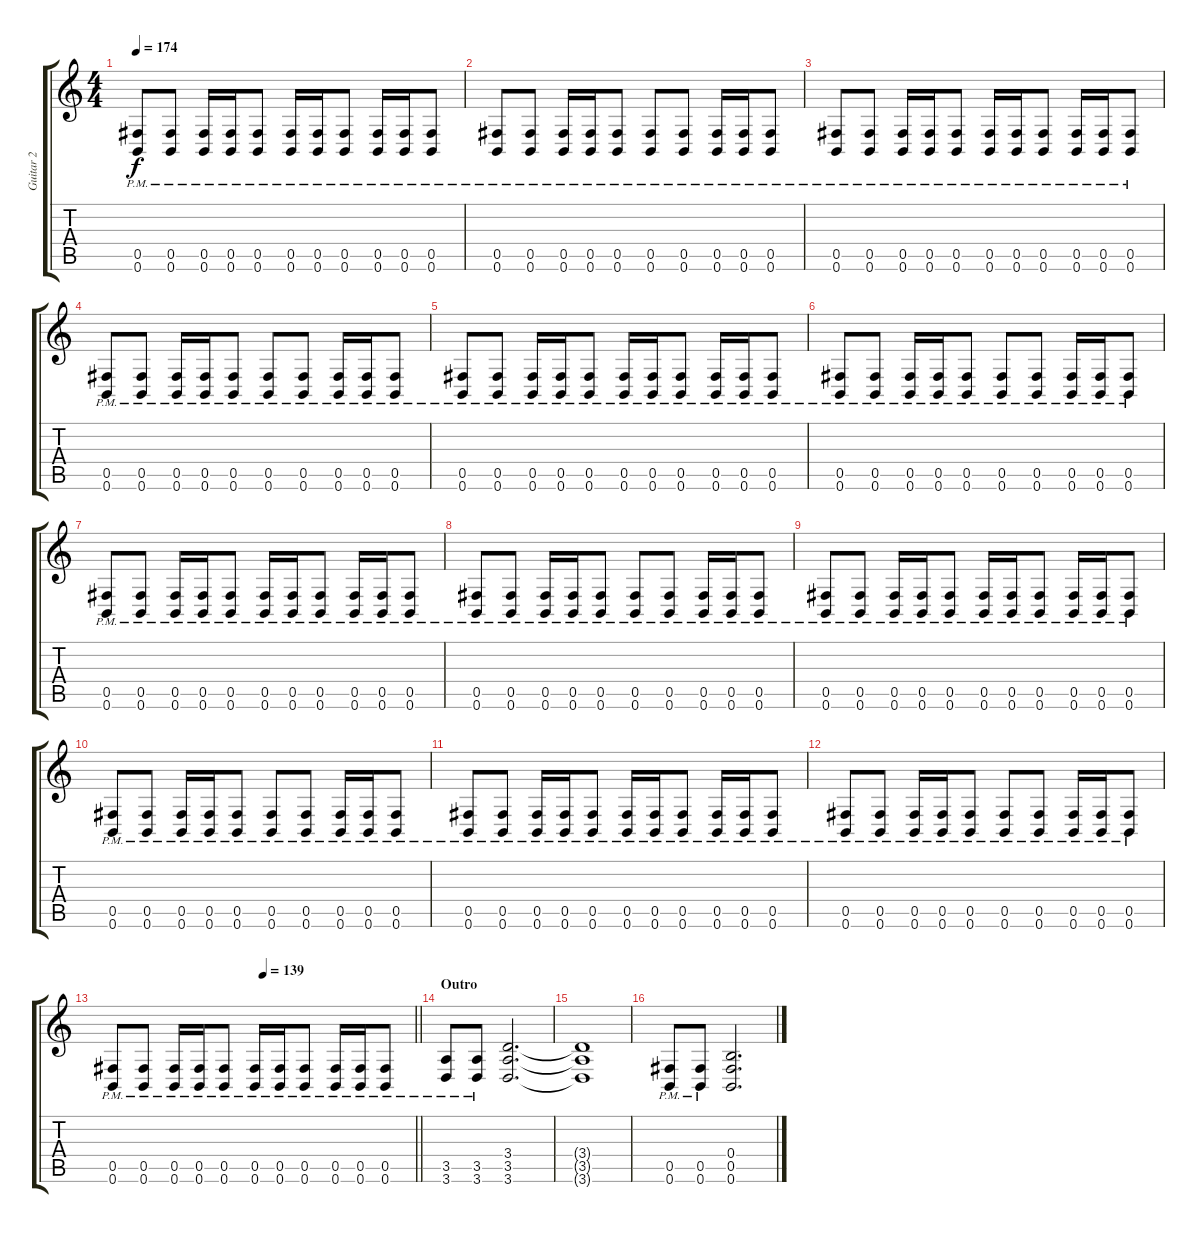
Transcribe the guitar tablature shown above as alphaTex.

\track ("Guitar 2" "Guitar 2") {instrument distortionguitar}
\staff {score tabs}
\tuning (Db4 Ab3 E3 B2 Gb2 B1) {hide}
\ts (4 4)
\tempo 174
\clef g2
\ks c
(0.5{pm} 0.6{pm}).8{dy f} (0.5{pm} 0.6{pm}).8 (0.5{pm} 0.6{pm}).16 (0.5{pm} 0.6{pm}).16 (0.5{pm} 0.6{pm}).8 (0.5{pm} 0.6{pm}).16 (0.5{pm} 0.6{pm}).16 (0.5{pm} 0.6{pm}).8 (0.5{pm} 0.6{pm}).16 (0.5{pm} 0.6{pm}).16 (0.5{pm} 0.6{pm}).8 |
(0.5{pm} 0.6{pm}).8 (0.5{pm} 0.6{pm}).8 (0.5{pm} 0.6{pm}).16 (0.5{pm} 0.6{pm}).16 (0.5{pm} 0.6{pm}).8 (0.5{pm} 0.6{pm}).8 (0.5{pm} 0.6{pm}).8 (0.5{pm} 0.6{pm}).16 (0.5{pm} 0.6{pm}).16 (0.5{pm} 0.6{pm}).8 |
(0.5{pm} 0.6{pm}).8 (0.5{pm} 0.6{pm}).8 (0.5{pm} 0.6{pm}).16 (0.5{pm} 0.6{pm}).16 (0.5{pm} 0.6{pm}).8 (0.5{pm} 0.6{pm}).16 (0.5{pm} 0.6{pm}).16 (0.5{pm} 0.6{pm}).8 (0.5{pm} 0.6{pm}).16 (0.5{pm} 0.6{pm}).16 (0.5{pm} 0.6{pm}).8 |
(0.5{pm} 0.6{pm}).8 (0.5{pm} 0.6{pm}).8 (0.5{pm} 0.6{pm}).16 (0.5{pm} 0.6{pm}).16 (0.5{pm} 0.6{pm}).8 (0.5{pm} 0.6{pm}).8 (0.5{pm} 0.6{pm}).8 (0.5{pm} 0.6{pm}).16 (0.5{pm} 0.6{pm}).16 (0.5{pm} 0.6{pm}).8 |
(0.5{pm} 0.6{pm}).8 (0.5{pm} 0.6{pm}).8 (0.5{pm} 0.6{pm}).16 (0.5{pm} 0.6{pm}).16 (0.5{pm} 0.6{pm}).8 (0.5{pm} 0.6{pm}).16 (0.5{pm} 0.6{pm}).16 (0.5{pm} 0.6{pm}).8 (0.5{pm} 0.6{pm}).16 (0.5{pm} 0.6{pm}).16 (0.5{pm} 0.6{pm}).8 |
(0.5{pm} 0.6{pm}).8 (0.5{pm} 0.6{pm}).8 (0.5{pm} 0.6{pm}).16 (0.5{pm} 0.6{pm}).16 (0.5{pm} 0.6{pm}).8 (0.5{pm} 0.6{pm}).8 (0.5{pm} 0.6{pm}).8 (0.5{pm} 0.6{pm}).16 (0.5{pm} 0.6{pm}).16 (0.5{pm} 0.6{pm}).8 |
(0.5{pm} 0.6{pm}).8 (0.5{pm} 0.6{pm}).8 (0.5{pm} 0.6{pm}).16 (0.5{pm} 0.6{pm}).16 (0.5{pm} 0.6{pm}).8 (0.5{pm} 0.6{pm}).16 (0.5{pm} 0.6{pm}).16 (0.5{pm} 0.6{pm}).8 (0.5{pm} 0.6{pm}).16 (0.5{pm} 0.6{pm}).16 (0.5{pm} 0.6{pm}).8 |
(0.5{pm} 0.6{pm}).8 (0.5{pm} 0.6{pm}).8 (0.5{pm} 0.6{pm}).16 (0.5{pm} 0.6{pm}).16 (0.5{pm} 0.6{pm}).8 (0.5{pm} 0.6{pm}).8 (0.5{pm} 0.6{pm}).8 (0.5{pm} 0.6{pm}).16 (0.5{pm} 0.6{pm}).16 (0.5{pm} 0.6{pm}).8 |
(0.5{pm} 0.6{pm}).8 (0.5{pm} 0.6{pm}).8 (0.5{pm} 0.6{pm}).16 (0.5{pm} 0.6{pm}).16 (0.5{pm} 0.6{pm}).8 (0.5{pm} 0.6{pm}).16 (0.5{pm} 0.6{pm}).16 (0.5{pm} 0.6{pm}).8 (0.5{pm} 0.6{pm}).16 (0.5{pm} 0.6{pm}).16 (0.5{pm} 0.6{pm}).8 |
(0.5{pm} 0.6{pm}).8 (0.5{pm} 0.6{pm}).8 (0.5{pm} 0.6{pm}).16 (0.5{pm} 0.6{pm}).16 (0.5{pm} 0.6{pm}).8 (0.5{pm} 0.6{pm}).8 (0.5{pm} 0.6{pm}).8 (0.5{pm} 0.6{pm}).16 (0.5{pm} 0.6{pm}).16 (0.5{pm} 0.6{pm}).8 |
(0.5{pm} 0.6{pm}).8 (0.5{pm} 0.6{pm}).8 (0.5{pm} 0.6{pm}).16 (0.5{pm} 0.6{pm}).16 (0.5{pm} 0.6{pm}).8 (0.5{pm} 0.6{pm}).16 (0.5{pm} 0.6{pm}).16 (0.5{pm} 0.6{pm}).8 (0.5{pm} 0.6{pm}).16 (0.5{pm} 0.6{pm}).16 (0.5{pm} 0.6{pm}).8 |
(0.5{pm} 0.6{pm}).8 (0.5{pm} 0.6{pm}).8 (0.5{pm} 0.6{pm}).16 (0.5{pm} 0.6{pm}).16 (0.5{pm} 0.6{pm}).8 (0.5{pm} 0.6{pm}).8 (0.5{pm} 0.6{pm}).8 (0.5{pm} 0.6{pm}).16 (0.5{pm} 0.6{pm}).16 (0.5{pm} 0.6{pm}).8 |
\tempo (139 0.5)
\barLineRight lightlight
(0.5{pm} 0.6{pm}).8 (0.5{pm} 0.6{pm}).8 (0.5{pm} 0.6{pm}).16 (0.5{pm} 0.6{pm}).16 (0.5{pm} 0.6{pm}).8 (0.5{pm} 0.6{pm}).16 (0.5{pm} 0.6{pm}).16 (0.5{pm} 0.6{pm}).8 (0.5{pm} 0.6{pm}).16 (0.5{pm} 0.6{pm}).16 (0.5{pm} 0.6{pm}).8 |
\section ("" "Outro")
(3.5{pm} 3.6{pm}).8{volume 10 balance 3} (3.5{pm} 3.6{pm}).8 (3.4 3.5 3.6).2{d} |
(3.4{t} 3.5{t} 3.6{t}).1 |
(0.5{pm} 0.6{pm}).8 (0.5{pm} 0.6{pm}).8 (0.4 0.5 0.6).2{d}
